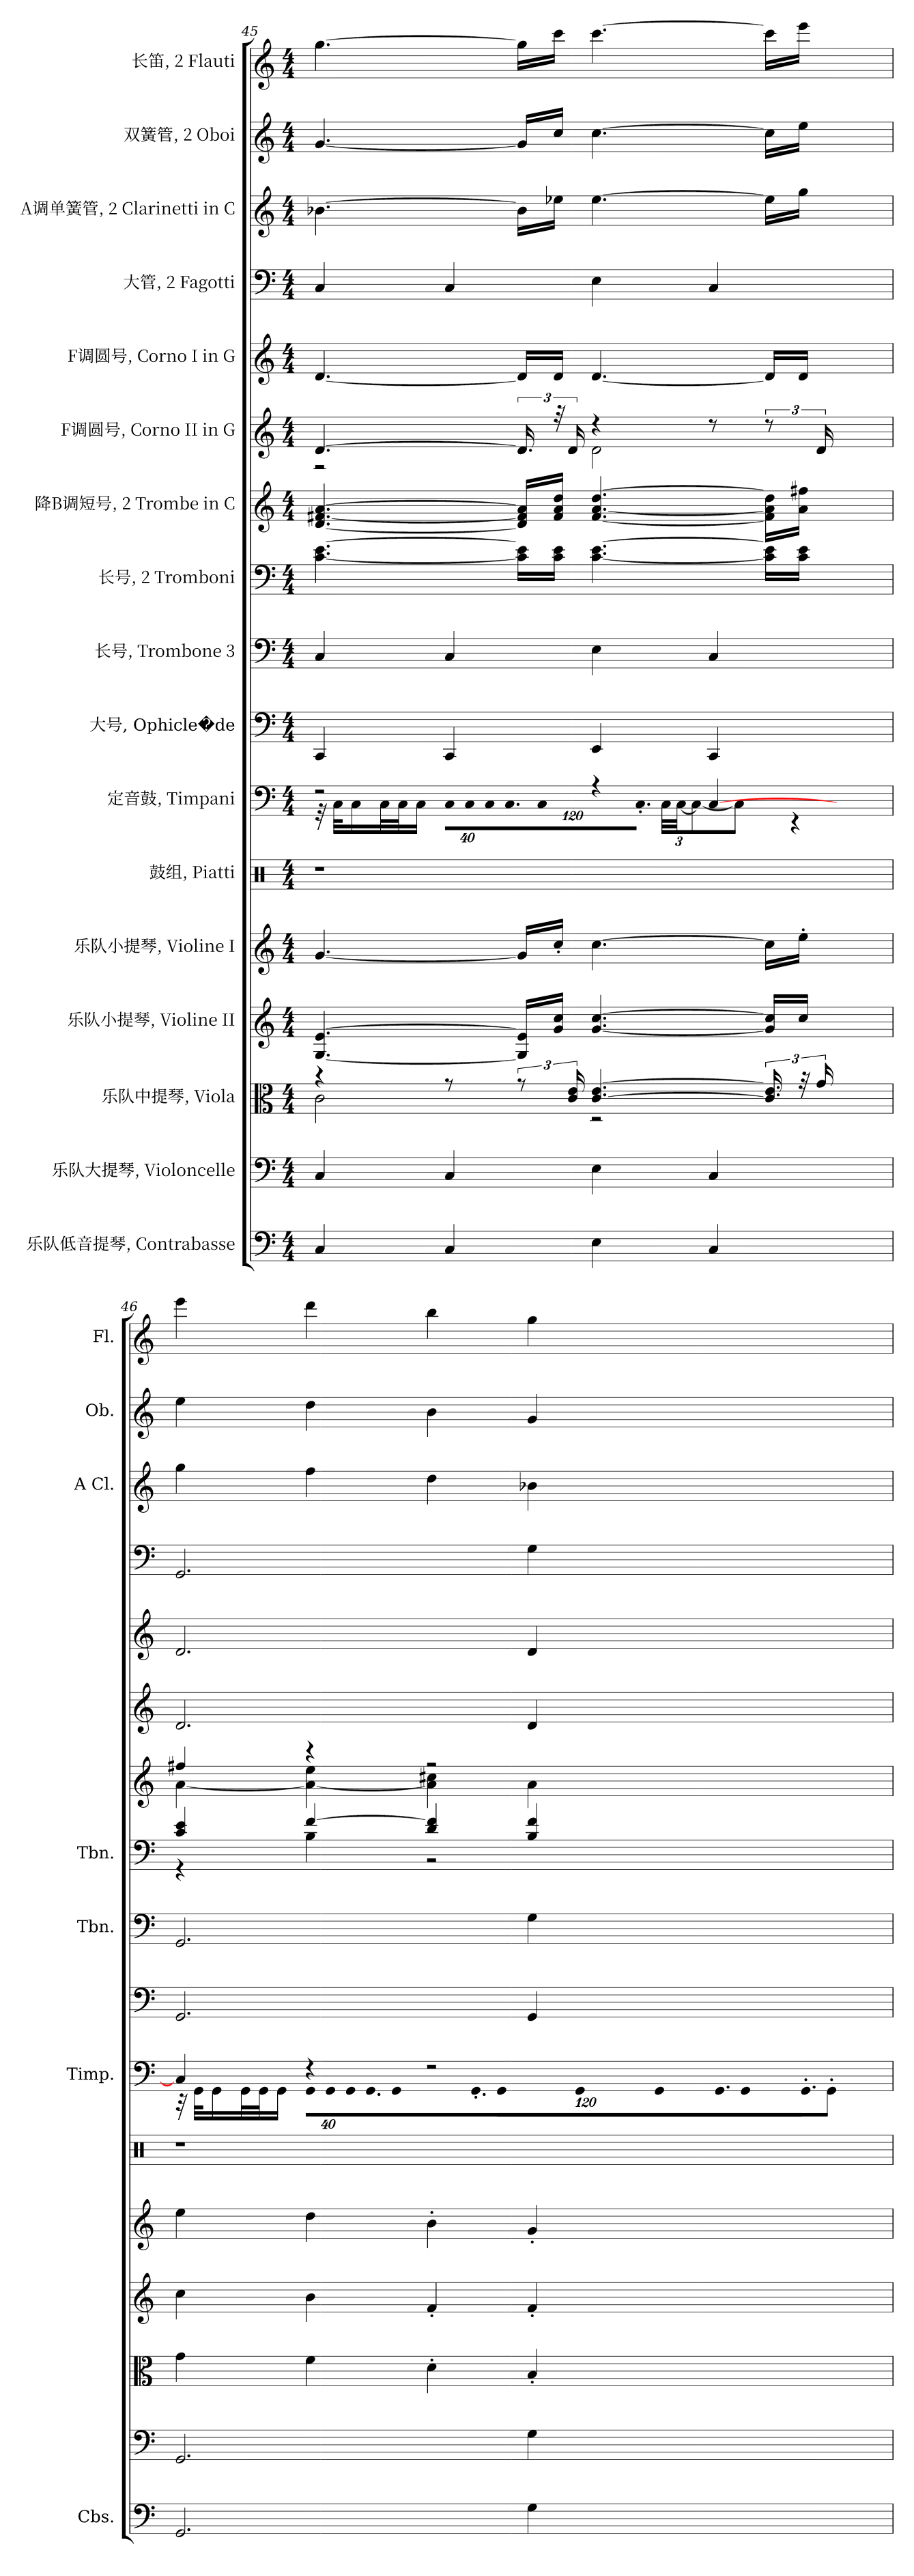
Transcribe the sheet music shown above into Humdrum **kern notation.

**kern	**kern	**kern	**kern	**kern	**kern	**kern	**kern	**kern	**kern	**kern	**kern	**kern	**kern	**kern	**kern	**kern
*part17	*part16	*part15	*part14	*part13	*part12	*part11	*part10	*part9	*part8	*part7	*part6	*part5	*part4	*part3	*part2	*part1
*staff17	*staff16	*staff15	*staff14	*staff13	*staff12	*staff11	*staff10	*staff9	*staff8	*staff7	*staff6	*staff5	*staff4	*staff3	*staff2	*staff1
*I"乐队低音提琴, Contrabasse	*I"乐队大提琴, Violoncelle	*I"乐队中提琴, Viola	*I"乐队小提琴, Violine II	*I"乐队小提琴, Violine I	*I"鼓组, Piatti	*I"定音鼓, Timpani	*I"大号, Ophicle�de	*I"长号, Trombone 3	*I"长号, 2 Tromboni	*I"降B调短号, 2 Trombe in C	*I"F调圆号, Corno II in G	*I"F调圆号, Corno I in G	*I"大管, 2 Fagotti	*I"A调单簧管, 2 Clarinetti in C	*I"双簧管, 2 Oboi	*I"长笛, 2 Flauti
*I'Cbs.	*	*	*	*	*	*I'Timp.	*	*I'Tbn.	*I'Tbn.	*	*	*	*	*I'A Cl.	*I'Ob.	*I'Fl.
!!LO:PB:g=z
*clefF4	*clefF4	*clefC3	*clefG2	*clefG2	*clefX	*clefF4	*clefF4	*clefF4	*clefF4	*clefG2	*clefG2	*clefG2	*clefF4	*clefG2	*clefG2	*clefG2
*ITrd7c12	*	*	*	*	*	*	*	*	*	*ITrd1c2	*ITrd4c7	*ITrd4c7	*	*ITrd2c3	*	*
*k[]	*k[]	*k[]	*k[]	*k[]	*k[]	*k[]	*k[]	*k[]	*k[]	*k[b-e-]	*k[b-]	*k[b-]	*k[]	*k[f#c#g#]	*k[]	*k[]
*M4/4	*M4/4	*M4/4	*M4/4	*M4/4	*M4/4	*M4/4	*M4/4	*M4/4	*M4/4	*M4/4	*M4/4	*M4/4	*M4/4	*M4/4	*M4/4	*M4/4
*MM162	*MM162	*MM162	*MM162	*MM162	*MM162	*MM162	*MM162	*MM162	*MM162	*MM162	*MM162	*MM162	*MM162	*MM162	*MM162	*MM162
=45	=45	=45	=45	=45	=45	=45	=45	=45	=45	=45	=45	=45	=45	=45	=45	=45
*	*	*^	*	*	*	*^	*	*	*	*	*^	*	*	*	*	*
4CC/	4C/	4r	2c\	[4.G/ [4.e/	[4.g/	1r	2r	32r	4CC/	4C/	[4.c\ [4.e\	[4.c/ [4.en/ [4.g/	[4.G/	2r	[4.G/	4C/	[4.gn\	[4.g/	[4.gg\
.	.	.	.	.	.	.	.	32C\KLL	.	.	.	.	.	.	.	.	.	.	.
.	.	.	.	.	.	.	.	16C\	.	.	.	.	.	.	.	.	.	.	.
.	.	.	.	.	.	.	.	32C\L	.	.	.	.	.	.	.	.	.	.	.
.	.	.	.	.	.	.	.	32C\J	.	.	.	.	.	.	.	.	.	.	.
.	.	.	.	.	.	.	.	16C\JJ	.	.	.	.	.	.	.	.	.	.	.
*	*	*	*	*	*	*	*	*Xbrackettup	*	*	*	*	*	*	*	*	*	*	*
!	!	!	!	!	!	!	!	!LO:N:vis=32	!	!	!	!	!	!	!	!	!	!	!
4CC/	4C/	8r	.	.	.	.	.	640%23C\LLL	4CC/	4C/	.	.	.	.	.	4C/	.	.	.
!	!	!	!	!	!	!	!	!LO:N:vis=32	!	!	!	!	!	!	!	!	!	!	!
.	.	.	.	.	.	.	.	640%23C\	.	.	.	.	.	.	.	.	.	.	.
!	!	!	!	!	!	!	!	!LO:N:vis=32	!	!	!	!	!	!	!	!	!	!	!
.	.	.	.	.	.	.	.	640%23C\	.	.	.	.	.	.	.	.	.	.	.
!	!	!	!	!	!	!	!	!LO:N:vis=32.	!	!	!	!	!	!	!	!	!	!	!
.	.	.	.	.	.	.	.	1920%103C\	.	.	.	.	.	.	.	.	.	.	.
.	.	12r	.	16G/] 16e/]LL	16g/LL]	.	.	.	.	.	16c\] 16e\]LL	16c/] 16e/] 16g/]LL	24.G/]	.	16G/LL]	.	16g\LL]	16g/LL]	16gg\LL]
!	!	!	!	!	!	!	!	!LO:N:vis=32	!	!	!	!	!	!	!	!	!	!	!
.	.	.	.	.	.	.	.	640%23C\	.	.	.	.	.	.	.	.	.	.	.
.	.	.	.	16g/ 16cc/JJ	16cc'/JJ	.	.	.	.	.	16c\ 16e\JJ	16e/ 16g/ 16cc/JJ	48r	.	16G/JJ	.	16ccn\JJ	16cc/JJ	16ccc\JJ
!	!	!	!	!	!	!	!	!LO:N:vis=32.	!	!	!	!	!	!	!	!	!	!	!
.	.	.	.	.	.	.	.	1920%103C'\JJJ	.	.	.	.	.	.	.	.	.	.	.
.	.	24c/ 24e/	.	.	.	.	.	.	.	.	.	.	24G/	.	.	.	.	.	.
*	*	*	*	*	*	*	*	*	*	*	*	*	*	*	*	*	*	*	*MM164
4EE\	4E\	[4.c/ [4.e/	2r	[4.g/ [4.cc/	[4.cc\	.	4r	.	4EE/	4E\	[4.c\ [4.e\	[4.e/ [4.g/ [4.cc/	4r	2G\	[4.G/	4E\	[4.cc\	[4.cc\	[4.ccc\
.	.	.	.	.	.	.	.	48C\LLL	.	.	.	.	.	.	.	.	.	.	.
.	.	.	.	.	.	.	.	[48C\JJ	.	.	.	.	.	.	.	.	.	.	.
.	.	.	.	.	.	.	.	12C\_	.	.	.	.	.	.	.	.	.	.	.
.	.	.	.	.	.	.	.	8C\J]	.	.	.	.	.	.	.	.	.	.	.
4CC/	4C/	.	.	.	.	.	[4C/	.	4CC/	4C/	.	.	8r	.	.	4C/	.	.	.
.	.	.	.	.	.	.	.	4r	.	.	.	.	.	.	.	.	.	.	.
.	.	24.c/] 24.e/]	.	16g/] 16cc/]LL	16cc\LL]	.	.	.	.	.	16c\] 16e\]LL	16e\] 16g\] 16cc\]LL	12r	.	16G/LL]	.	16cc\LL]	16cc\LL]	16ccc\LL]
.	.	48r	.	16cc/JJ	16ee'\JJ	.	.	.	.	.	16c\ 16e\JJ	16g\ 16een\JJ	.	.	16G/JJ	.	16ee\JJ	16ee\JJ	16eee\JJ
.	.	24g/	.	.	.	.	.	.	.	.	.	.	24G/	.	.	.	.	.	.
960ryy	960ryy	960ryy	960ryy	960ryy	960ryy	960ryy	960ryy	.	960ryy	960ryy	960ryy	960ryy	960ryy	960ryy	960ryy	960ryy	960ryy	960ryy	960ryy
*	*	*v	*v	*	*	*	*	*	*	*	*	*	*v	*v	*	*	*	*	*
!!LO:PB:g=z
=46	=46	=46	=46	=46	=46	=46	=46	=46	=46	=46	=46	=46	=46	=46	=46	=46	=46
*	*	*	*	*	*	*	*	*	*	*	*	*	*	*	*	*	*MM162
*	*	*	*	*	*	*	*	*	*	*^	*^	*	*	*	*	*	*
2.GGG/	2.GG/	4g\	4cc\	4ee\	1r	4C/]	32r	2.GG/	2.GG/	4c/ 4e/	4r	4een/	[4g\	2.G/	2.G/	2.GG/	4ee\	4ee\	4eee\
.	.	.	.	.	.	.	32GG\KLL	.	.	.	.	.	.	.	.	.	.	.	.
.	.	.	.	.	.	.	16GG\	.	.	.	.	.	.	.	.	.	.	.	.
.	.	.	.	.	.	.	32GG\L	.	.	.	.	.	.	.	.	.	.	.	.
.	.	.	.	.	.	.	32GG\J	.	.	.	.	.	.	.	.	.	.	.	.
.	.	.	.	.	.	.	16GG\JJ	.	.	.	.	.	.	.	.	.	.	.	.
*	*	*	*	*	*	*	*	*	*	*	*	*	*	*	*	*	*	*	*MM171
!	!	!	!	!	!	!	!LO:N:vis=32	!	!	!	!	!	!	!	!	!	!	!	!
.	.	4f\	4b\	4dd\	.	4r	640%23GG\LLL	.	.	[4f/	4B\	4r	4g\_ 4dd\	.	.	.	4dd\	4dd\	4ddd\
!	!	!	!	!	!	!	!LO:N:vis=32	!	!	!	!	!	!	!	!	!	!	!	!
.	.	.	.	.	.	.	640%23GG\	.	.	.	.	.	.	.	.	.	.	.	.
!	!	!	!	!	!	!	!LO:N:vis=32	!	!	!	!	!	!	!	!	!	!	!	!
.	.	.	.	.	.	.	640%23GG\	.	.	.	.	.	.	.	.	.	.	.	.
!	!	!	!	!	!	!	!LO:N:vis=32.	!	!	!	!	!	!	!	!	!	!	!	!
.	.	.	.	.	.	.	1920%103GG\	.	.	.	.	.	.	.	.	.	.	.	.
!	!	!	!	!	!	!	!LO:N:vis=32	!	!	!	!	!	!	!	!	!	!	!	!
.	.	.	.	.	.	.	640%23GG\	.	.	.	.	.	.	.	.	.	.	.	.
!	!	!	!	!	!	!	!LO:N:vis=32.	!	!	!	!	!	!	!	!	!	!	!	!
.	.	.	.	.	.	.	1920%103GG'\JJJ	.	.	.	.	.	.	.	.	.	.	.	.
*	*	*	*	*	*	*	*	*	*	*	*	*	*	*	*	*	*	*	*MM164
.	.	4d'\	4f'/	4b'\	.	2r	.	.	.	4d/ 4f/]	2r	2r	4g\] 4bn\	.	.	.	4b\	4b\	4bb\
!	!	!	!	!	!	!	!LO:N:vis=32	!	!	!	!	!	!	!	!	!	!	!	!
.	.	.	.	.	.	.	640%23GG\LLL	.	.	.	.	.	.	.	.	.	.	.	.
!	!	!	!	!	!	!	!LO:N:vis=32	!	!	!	!	!	!	!	!	!	!	!	!
.	.	.	.	.	.	.	640%23GG\	.	.	.	.	.	.	.	.	.	.	.	.
!	!	!	!	!	!	!	!LO:N:vis=32	!	!	!	!	!	!	!	!	!	!	!	!
.	.	.	.	.	.	.	640%23GG\	.	.	.	.	.	.	.	.	.	.	.	.
!	!	!	!	!	!	!	!LO:N:vis=32.	!	!	!	!	!	!	!	!	!	!	!	!
.	.	.	.	.	.	.	1920%103GG\	.	.	.	.	.	.	.	.	.	.	.	.
!	!	!	!	!	!	!	!LO:N:vis=32	!	!	!	!	!	!	!	!	!	!	!	!
.	.	.	.	.	.	.	640%23GG\	.	.	.	.	.	.	.	.	.	.	.	.
!	!	!	!	!	!	!	!LO:N:vis=32.	!	!	!	!	!	!	!	!	!	!	!	!
.	.	.	.	.	.	.	1920%103GG'\JJJ	.	.	.	.	.	.	.	.	.	.	.	.
*	*	*	*	*	*	*	*	*	*	*	*	*	*	*	*	*	*	*	*MM171
4GG\	4G\	4B'/	4f'/	4g'/	.	.	.	4GG/	4G\	4B/ 4f/	.	.	4g\	4G/	4G/	4G\	4gn\	4g/	4gg\
.	.	.	.	.	.	.	4GG'\	.	.	.	.	.	.	.	.	.	.	.	.
480ryy	480ryy	480ryy	480ryy	480ryy	480ryy	480ryy	.	480ryy	480ryy	480ryy	480ryy	480ryy	480ryy	480ryy	480ryy	480ryy	480ryy	480ryy	480ryy
*	*	*	*	*	*	*	*	*	*	*v	*v	*	*	*	*	*	*	*	*
*	*	*	*	*	*	*v	*v	*	*	*	*v	*v	*	*	*	*	*	*
=	=	=	=	=	=	=	=	=	=	=	=	=	=	=	=	=
*-	*-	*-	*-	*-	*-	*-	*-	*-	*-	*-	*-	*-	*-	*-	*-	*-
